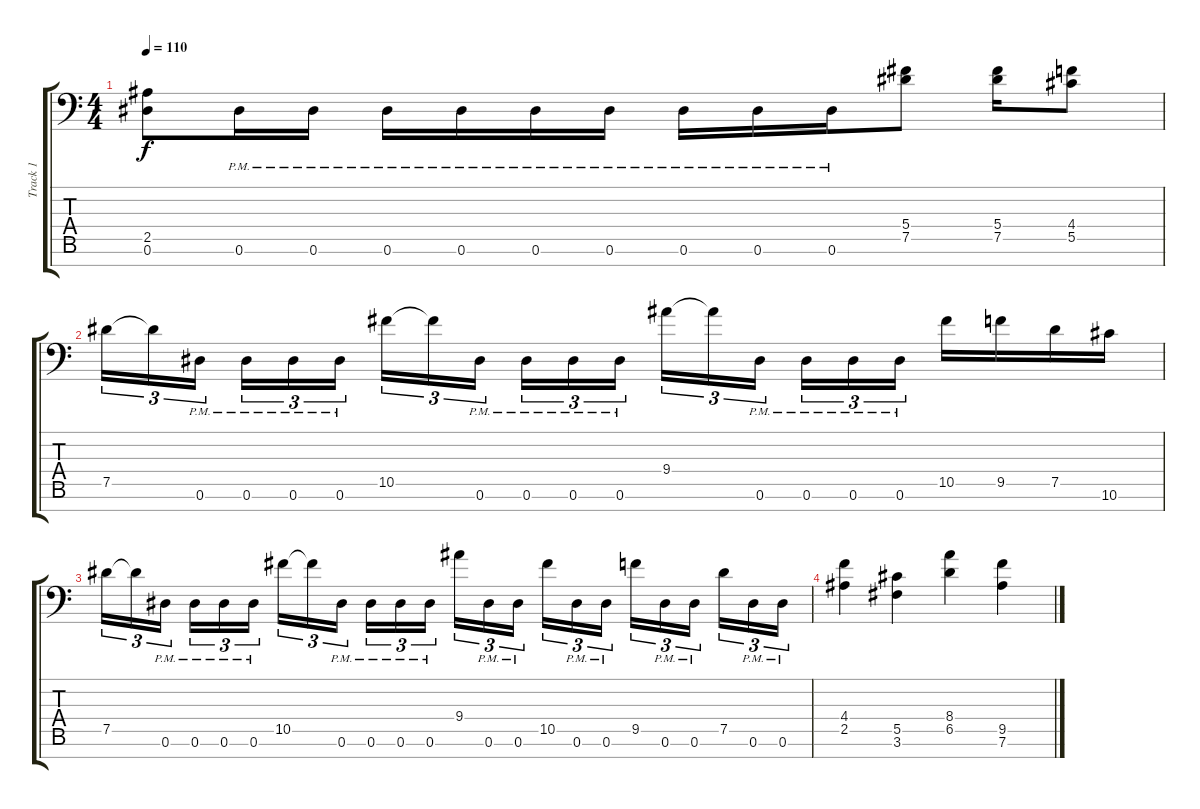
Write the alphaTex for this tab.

\track ("Track 1" "Track 1") {instrument distortionguitar}
\staff {score tabs}
\tuning (Eb4 Bb3 Gb3 Db3 Ab2 Eb2 Bb1) {hide}
\ts (4 4)
\tempo 110
\clef f4
\ks c
(2.5 0.6).8{dy f} 0.6{pm}.16 0.6{pm}.16 0.6{pm}.16 0.6{pm}.16 0.6{pm}.16 0.6{pm}.16 0.6{pm}.16 0.6{pm}.16 0.6{pm}.16 (5.4 7.5).8 (5.4 7.5).16 (4.4 5.5).8 |
7.5.16{tu (3 2)} 7.5{t}.16{tu (3 2)} 0.6{pm}.16{tu (3 2) beam splitsecondary} 0.6{pm}.16{tu (3 2)} 0.6{pm}.16{tu (3 2)} 0.6{pm}.16{tu (3 2)} 10.5.16{tu (3 2)} 10.5{t}.16{tu (3 2)} 0.6{pm}.16{tu (3 2) beam splitsecondary} 0.6{pm}.16{tu (3 2)} 0.6{pm}.16{tu (3 2)} 0.6{pm}.16{tu (3 2)} 9.4.16{tu (3 2)} 9.4{t}.16{tu (3 2)} 0.6{pm}.16{tu (3 2) beam splitsecondary} 0.6{pm}.16{tu (3 2)} 0.6{pm}.16{tu (3 2)} 0.6{pm}.16{tu (3 2)} 10.5.16 9.5.16 7.5.16 10.6.16 |
7.5.16{tu (3 2)} 7.5{t}.16{tu (3 2)} 0.6{pm}.16{tu (3 2) beam splitsecondary} 0.6{pm}.16{tu (3 2)} 0.6{pm}.16{tu (3 2)} 0.6{pm}.16{tu (3 2)} 10.5.16{tu (3 2)} 10.5{t}.16{tu (3 2)} 0.6{pm}.16{tu (3 2) beam splitsecondary} 0.6{pm}.16{tu (3 2)} 0.6{pm}.16{tu (3 2)} 0.6{pm}.16{tu (3 2)} 9.4.16{tu (3 2)} 0.6{pm}.16{tu (3 2)} 0.6{pm}.16{tu (3 2) beam splitsecondary} 10.5.16{tu (3 2)} 0.6{pm}.16{tu (3 2)} 0.6{pm}.16{tu (3 2)} 9.5.16{tu (3 2)} 0.6{pm}.16{tu (3 2)} 0.6{pm}.16{tu (3 2) beam splitsecondary} 7.5.16{tu (3 2)} 0.6{pm}.16{tu (3 2)} 0.6{pm}.16{tu (3 2)} |
(4.4 2.5).4 (5.5 3.6).4 (8.4 6.5).4 (9.5 7.6).4
